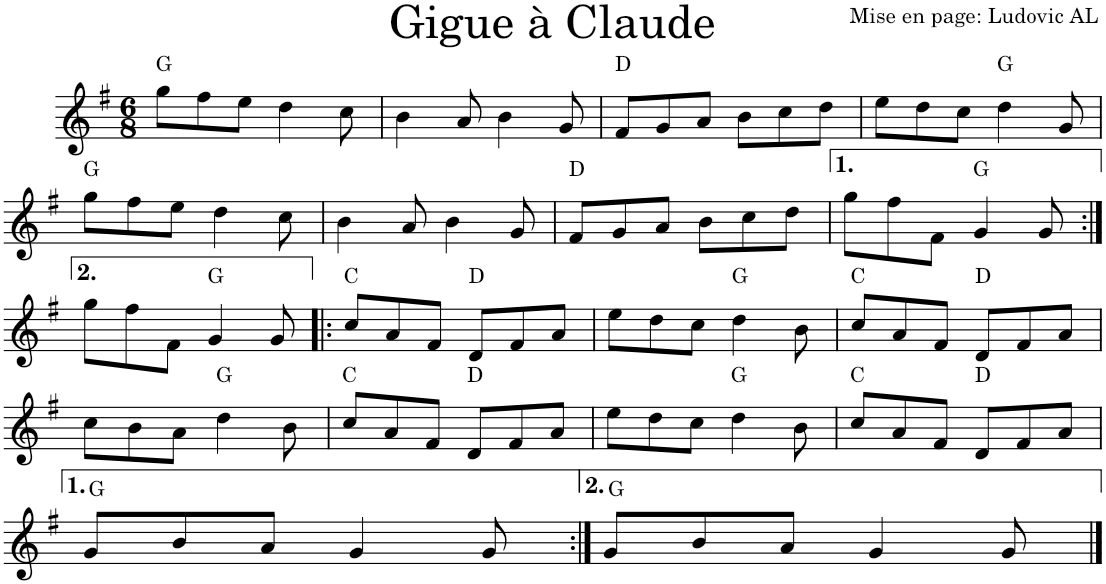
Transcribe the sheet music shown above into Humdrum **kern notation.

**kern	**harte
*part1	*part1
*staff1	*
*I"Voice	*
*I'V	*
*clefG2	*
*k[f#]	*
*M6/8	*
=1	=1
8gg\L	G:maj
8ff#\	.
8ee\J	.
4dd\	.
8cc\	.
=2	=2
4b\	.
8a/	.
4b\	.
8g/	.
=3	=3
8f#/L	D:maj
8g/	.
8a/J	.
8b\L	.
8cc\	.
8dd\J	.
=4	=4
8ee\L	.
8dd\	.
8cc\J	.
4dd\	G:maj
8g/	.
!!LO:LB:g=z
=5	=5
8gg\L	G:maj
8ff#\	.
8ee\J	.
4dd\	.
8cc\	.
=6	=6
4b\	.
8a/	.
4b\	.
8g/	.
=7	=7
8f#/L	D:maj
8g/	.
8a/J	.
8b\L	.
8cc\	.
8dd\J	.
=8	=8
8gg\L	.
8ff#\	.
8f#\J	.
4g/	G:maj
8g/	.
!!LO:LB:g=z
=9:|!	=9:|!
8gg\L	.
8ff#\	.
8f#\J	.
4g/	G:maj
8g/	.
=10!|:	=10!|:
8cc/L	C:maj
8a/	.
8f#/J	.
8d/L	D:maj
8f#/	.
8a/J	.
=11	=11
8ee\L	.
8dd\	.
8cc\J	.
4dd\	G:maj
8b\	.
=12	=12
8cc/L	C:maj
8a/	.
8f#/J	.
8d/L	D:maj
8f#/	.
8a/J	.
!!LO:LB:g=z
=13	=13
8cc\L	.
8b\	.
8a\J	.
4dd\	G:maj
8b\	.
=14	=14
8cc/L	C:maj
8a/	.
8f#/J	.
8d/L	D:maj
8f#/	.
8a/J	.
=15	=15
8ee\L	.
8dd\	.
8cc\J	.
4dd\	G:maj
8b\	.
=16	=16
8cc/L	C:maj
8a/	.
8f#/J	.
8d/L	D:maj
8f#/	.
8a/J	.
!!LO:LB:g=z
=17	=17
8g/L	G:maj
8b/	.
8a/J	.
4g/	.
8g/	.
=18:|!	=18:|!
8g/L	G:maj
8b/	.
8a/J	.
4g/	.
8g/	.
==	==
*-	*-
